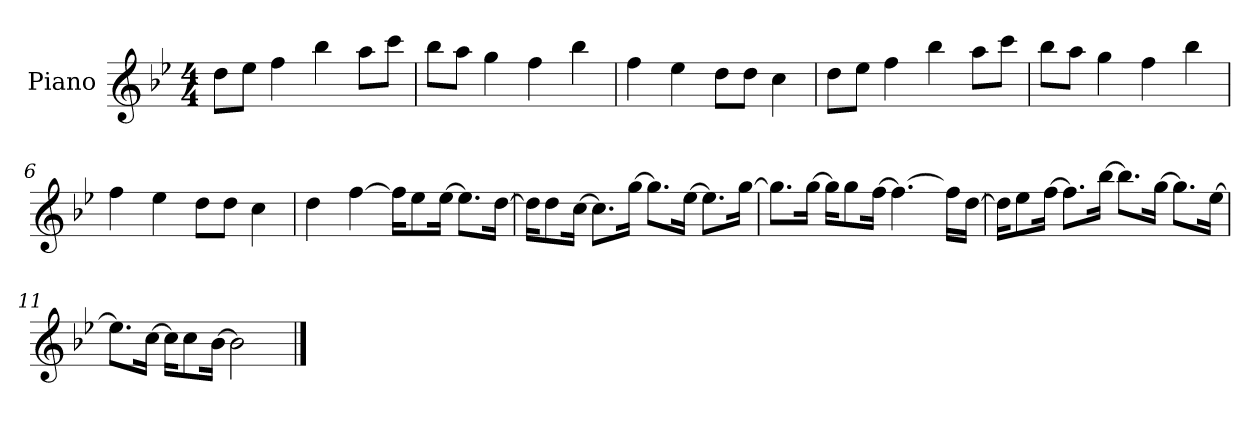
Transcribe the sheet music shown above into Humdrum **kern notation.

**kern
*part1
*staff1
*I"Piano
*I'P-no
*clefG2
*k[b-e-]
*M4/4
*MM90
=1
8dd\L
8ee-\J
4ff\
4bb-\
8aa\L
8ccc\J
=2
8bb-\L
8aa\J
4gg\
4ff\
4bb-\
=3
4ff\
4ee-\
8dd\L
8dd\J
4cc\
=4
8dd\L
8ee-\J
4ff\
4bb-\
8aa\L
8ccc\J
=5
8bb-\L
8aa\J
4gg\
4ff\
4bb-\
=6
4ff\
4ee-\
8dd\L
8dd\J
4cc\
!!LO:LB:g=z
=7
4dd\
[4ff\
16ff\KL]
8ee-\
[16ee-\Jk
8.ee-\L]
[16dd\Jk
=8
16dd\KL]
8dd\
[16cc\Jk
8.cc\L]
[16gg\Jk
8.gg\L]
[16ee-\Jk
8.ee-\L]
[16gg\Jk
=9
8.gg\L]
[16gg\Jk
16gg\KL]
8gg\
[16ff\Jk
4.ff\_
16ff\LL]
[16dd\JJ
=10
16dd\KL]
8ee-\
[16ff\Jk
8.ff\L]
[16bb-\Jk
8.bb-\L]
[16gg\Jk
8.gg\L]
[16ee-\Jk
!!LO:LB:g=z
=11
8.ee-\L]
[16cc\Jk
16cc\KL]
8cc\
[16b-\Jk
2b-\]
==
*-
